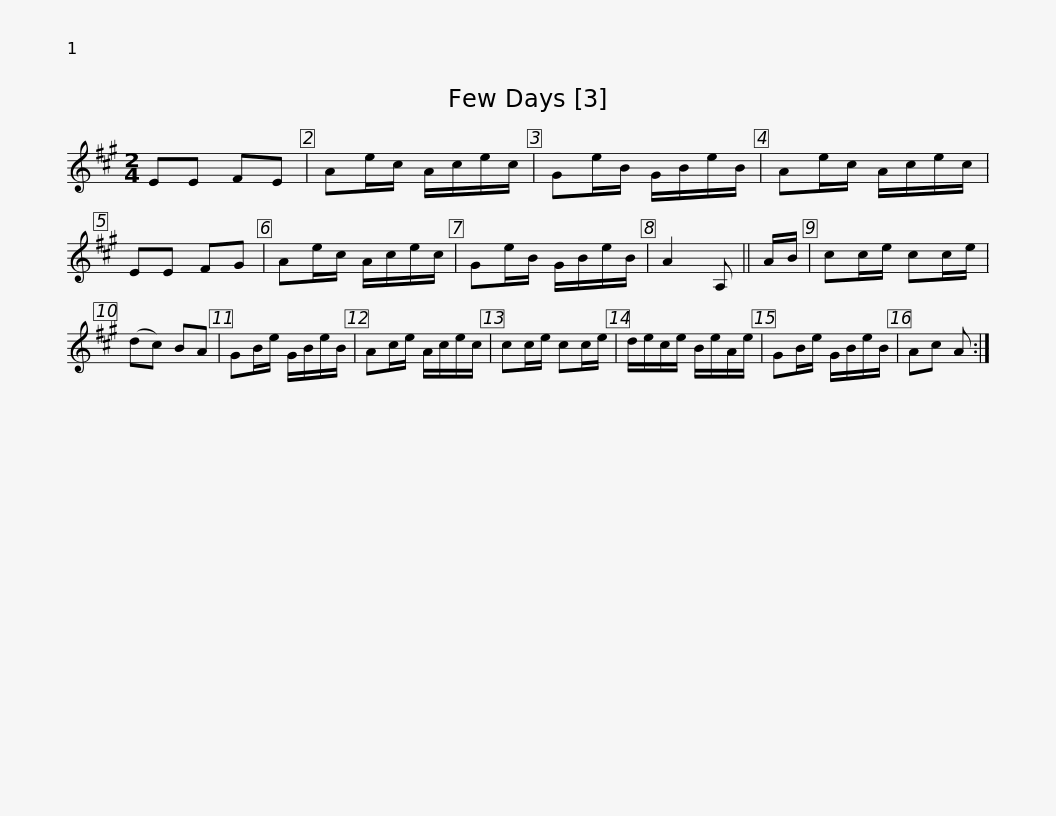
X:1
L:1/8
M:2/4
I:linebreak $
K:A
V:1 treble
V:1
 EE FE | Ae/c/ A/c/e/c/ | Ge/B/ G/B/e/B/ | Ae/c/ A/c/e/c/ | EE FG | %5
 Ae/c/ A/c/e/c/ | Ge/B/ G/B/e/B/ | A2 A, ||$ A/B/ | cc/e/ cc/e/ | %10
 (dc) BA | GB/e/ G/B/e/B/ | Ac/e/ A/c/e/c/ | cc/e/ cc/e/ | d/e/c/e/ B/e/A/e/ | %15
 GB/e/ G/B/e/B/ |$ Ac A :| %17
